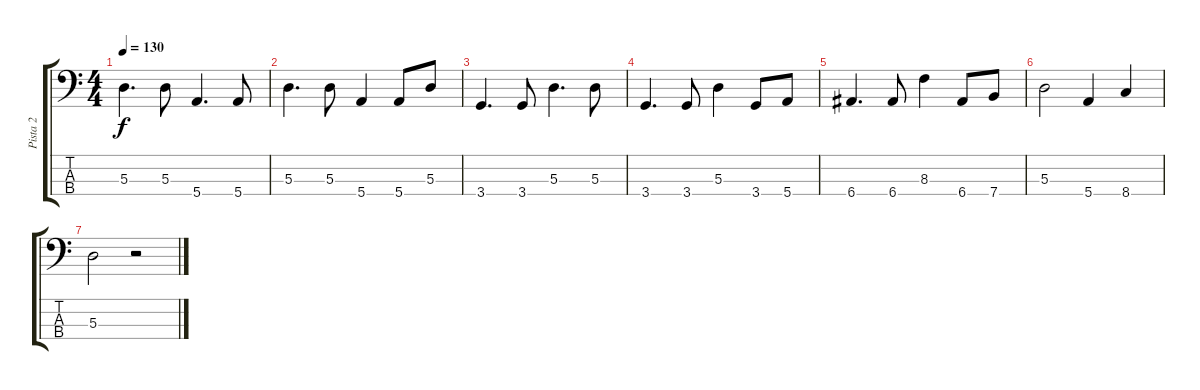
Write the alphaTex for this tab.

\track ("Pista 2" "Pista 2") {instrument electricbassfinger}
\staff {score tabs}
\tuning (G2 D2 A1 E1) {hide}
\ts (4 4)
\tempo 130
\clef f4
\ks c
5.3.4{d dy f} 5.3.8 5.4.4{d} 5.4.8 |
5.3.4{d} 5.3.8 5.4.4 5.4.8 5.3.8 |
3.4.4{d} 3.4.8 5.3.4{d} 5.3.8 |
3.4.4{d} 3.4.8 5.3.4 3.4.8 5.4.8 |
6.4.4{d} 6.4.8 8.3.4 6.4.8 7.4.8 |
5.3.2 5.4.4 8.4.4 |
5.3.2 r.2
